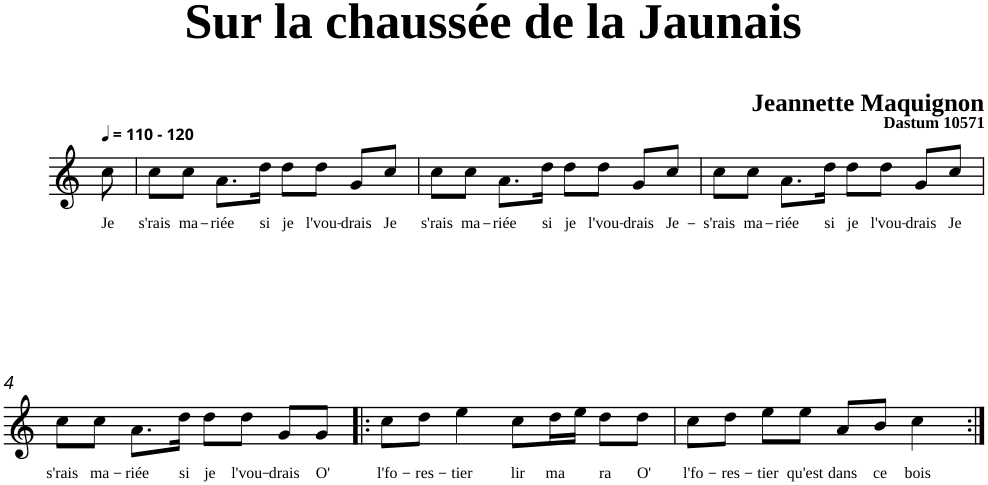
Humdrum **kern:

**kern	**text
*part1	*part1
*staff1	*staff1
*clefG2	*
*k[]	*
=	=
!LO:TX:a:B:t=- 120	!
!	!LO:LY:b
8cc\	Je
=1	=1
!	!LO:LY:b
8cc\L	s'rais
!	!LO:LY:b
8cc\J	ma-
!	!LO:LY:b
8.a\L	-riée
!	!LO:LY:b
16dd\Jk	si
!	!LO:LY:b
8dd\L	je
!	!LO:LY:b
8dd\J	l'vou-
!	!LO:LY:b
8g/L	-drais
!	!LO:LY:b
8cc/J	Je
=2	=2
!	!LO:LY:b
8cc\L	s'rais
!	!LO:LY:b
8cc\J	ma-
!	!LO:LY:b
8.a\L	-riée
!	!LO:LY:b
16dd\Jk	si
!	!LO:LY:b
8dd\L	je
!	!LO:LY:b
8dd\J	l'vou-
!	!LO:LY:b
8g/L	-drais
!	!LO:LY:b
8cc/J	Je-
=3	=3
!	!LO:LY:b
8cc\L	-s'rais
!	!LO:LY:b
8cc\J	ma-
!	!LO:LY:b
8.a\L	-riée
!	!LO:LY:b
16dd\Jk	si
!	!LO:LY:b
8dd\L	je
!	!LO:LY:b
8dd\J	l'vou-
!	!LO:LY:b
8g/L	-drais
!	!LO:LY:b
8cc/J	Je
!!LO:LB:g=z
=4	=4
!	!LO:LY:b
8cc\L	s'rais
!	!LO:LY:b
8cc\J	ma-
!	!LO:LY:b
8.a\L	-riée
!	!LO:LY:b
16dd\Jk	si
!	!LO:LY:b
8dd\L	je
!	!LO:LY:b
8dd\J	l'vou-
!	!LO:LY:b
8g/L	-drais
!	!LO:LY:b
8g/J	O'
=5!|:	=5!|:
!	!LO:LY:b
8cc\L	l'fo-
!	!LO:LY:b
8dd\J	-res-
!	!LO:LY:b
4ee\	-tier
!	!LO:LY:b
8cc\L	lir
!	!LO:LY:b
16dd\L	ma
16ee\JJ	.
!	!LO:LY:b
8dd\L	ra
!	!LO:LY:b
8dd\J	O'
=6	=6
!	!LO:LY:b
8cc\L	l'fo-
!	!LO:LY:b
8dd\J	-res-
!	!LO:LY:b
8ee\L	-tier
!	!LO:LY:b
8ee\J	qu'est
!	!LO:LY:b
8a/L	dans
!	!LO:LY:b
8b/J	ce
!	!LO:LY:b
4cc\	bois
=:|!	=:|!
*-	*-
